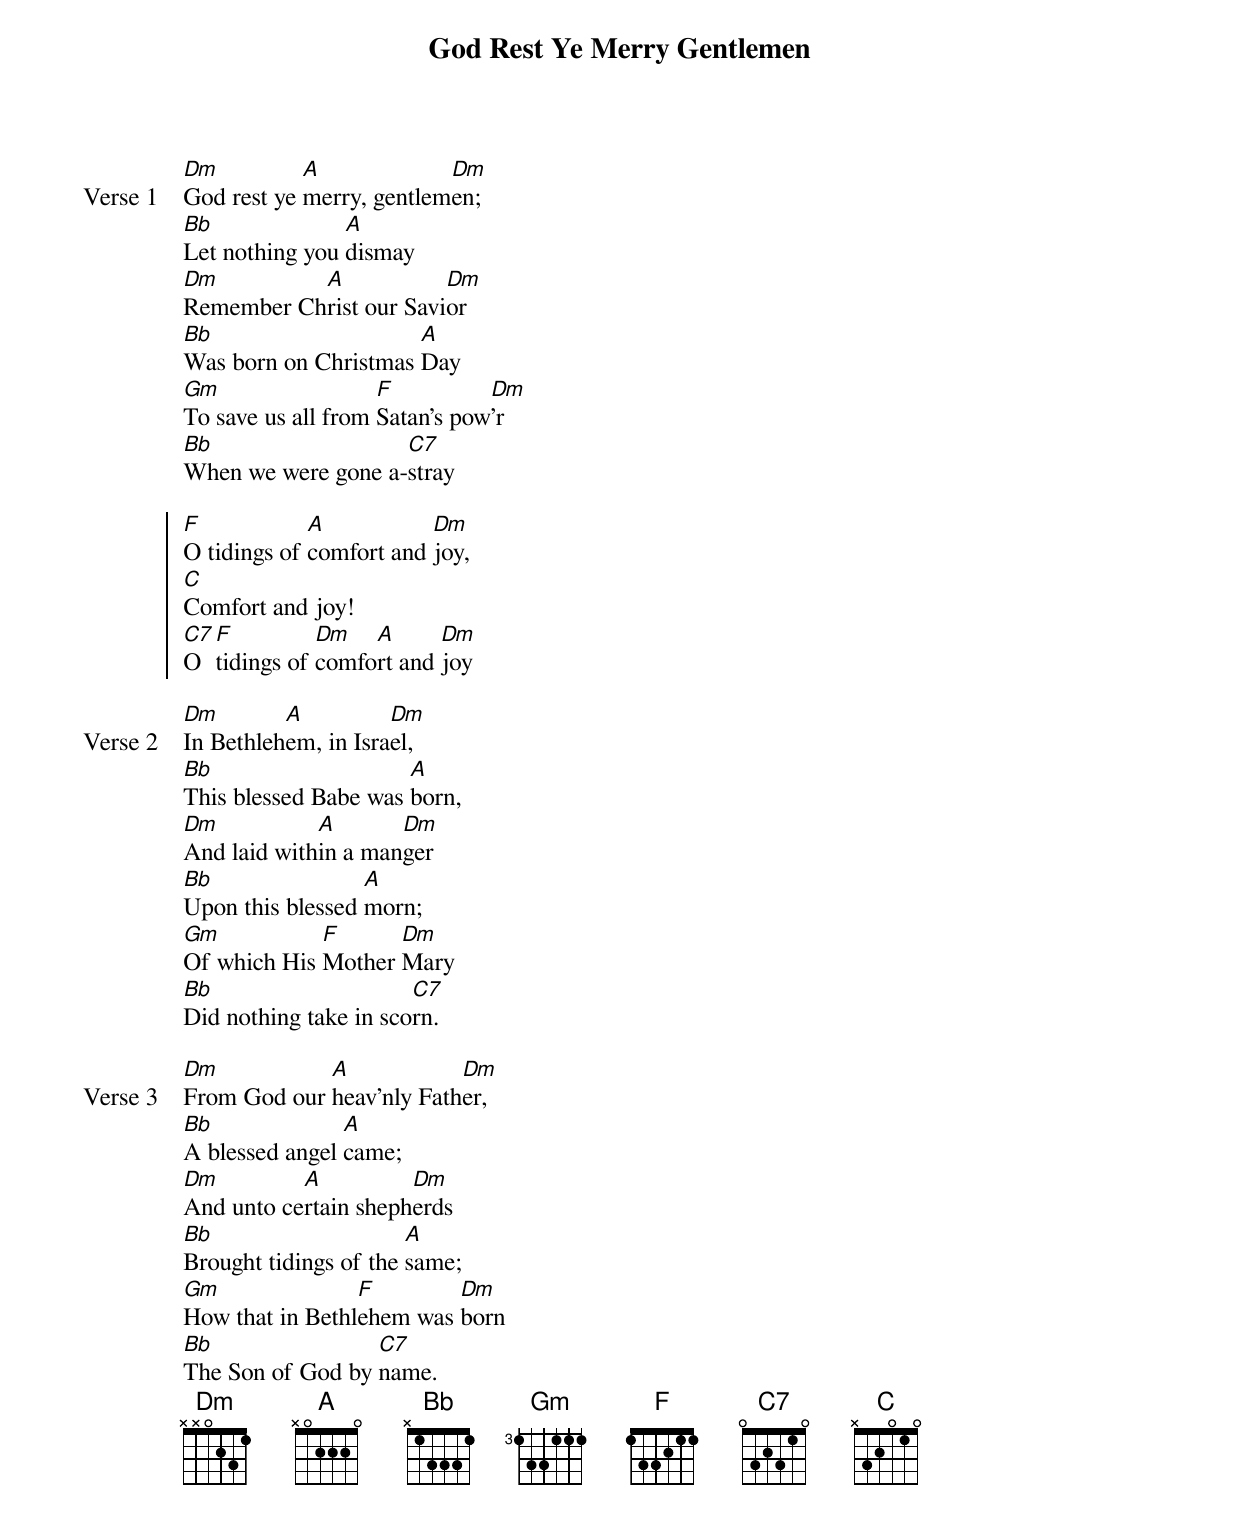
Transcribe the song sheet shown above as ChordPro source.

{title: God Rest Ye Merry Gentlemen}
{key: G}
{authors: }
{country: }
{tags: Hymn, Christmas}
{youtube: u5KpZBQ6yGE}

{sov Verse 1}
[Dm]God rest ye [A]merry, gentlem[Dm]en;
[Bb]Let nothing you [A]dismay
[Dm]Remember Ch[A]rist our Savi[Dm]or
[Bb]Was born on Christmas [A]Day
[Gm]To save us all from [F]Satan's pow[Dm]'r
[Bb]When we were gone a-[C7]stray

{eov}
{soc}
[F]O tidings of [A]comfort and [Dm]joy,
[C]Comfort and joy!
[C7]O [F]tidings of [Dm]comfo[A]rt and [Dm]joy

{eoc}
{sov Verse 2}
[Dm]In Bethleh[A]em, in Isra[Dm]el,
[Bb]This blessed Babe was [A]born,
[Dm]And laid with[A]in a man[Dm]ger
[Bb]Upon this blessed [A]morn;
[Gm]Of which His [F]Mother [Dm]Mary
[Bb]Did nothing take in sco[C7]rn.

{eov}
{sov Verse 3}
[Dm]From God our [A]heav'nly Fath[Dm]er,
[Bb]A blessed angel [A]came;
[Dm]And unto ce[A]rtain sheph[Dm]erds
[Bb]Brought tidings of the [A]same;
[Gm]How that in Bethl[F]ehem was [Dm]born
[Bb]The Son of God by [C7]name.
{eov}
